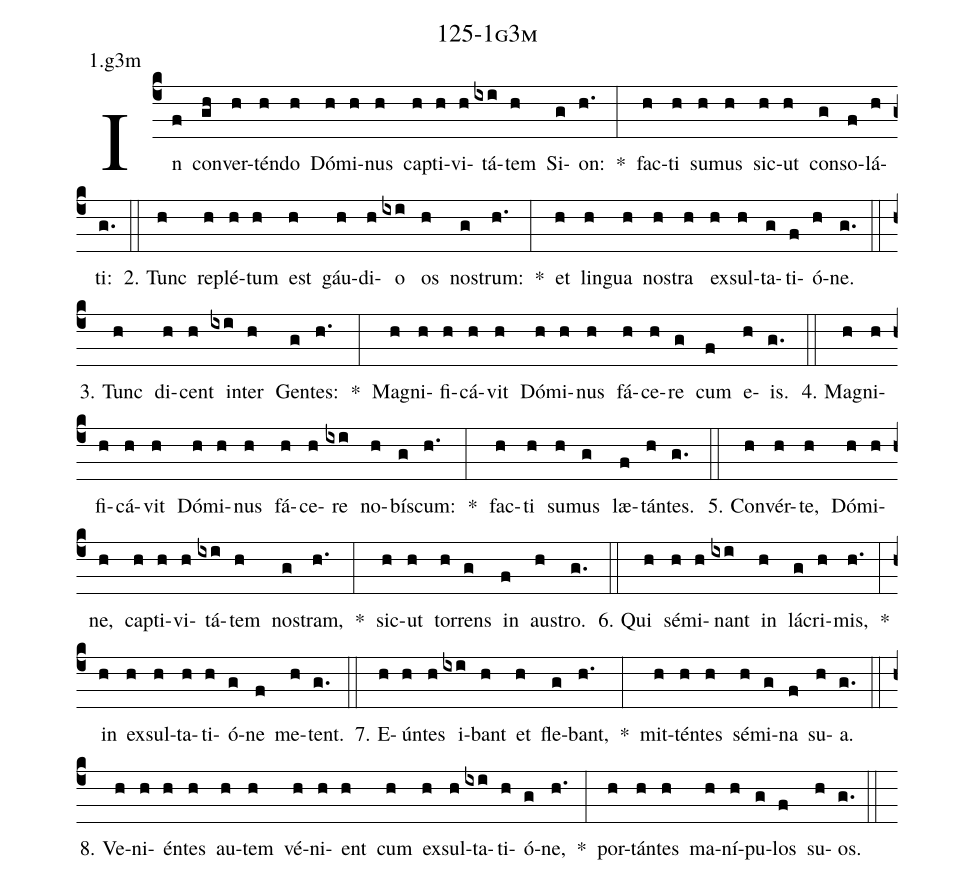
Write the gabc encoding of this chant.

name: 125-1g3m;
annotation: 1.g3m;
%%
(c4)In(f) con(gh)ver(h)tén(h)do(h) Dó(h)mi(h)nus(h) cap(h)ti(h)vi(h)tá(ixi)tem(h) Si(g)on:(h.) *(:) fac(h)ti(h) su(h)mus(h) sic(h)ut(h) con(g)so(f)lá(h)ti:(g.) (::)
2. Tunc(h) re(h)plé(h)tum(h) est(h) gáu(h)di(h)o(ixi) os(h) nos(g)trum:(h.) *(:) et(h) lin(h)gua(h) nos(h)tra(h) ex(h)sul(h)ta(g)ti(f)ó(h)ne.(g.) (::)
3. Tunc(h) di(h)cent(h) in(ixi)ter(h) Gen(g)tes:(h.) *(:) Ma(h)gni(h)fi(h)cá(h)vit(h) Dó(h)mi(h)nus(h) fá(h)ce(h)re(g) cum(f) e(h)is.(g.) (::)
4. Ma(h)gni(h)fi(h)cá(h)vit(h) Dó(h)mi(h)nus(h) fá(h)ce(h)re(ixi) no(h)bís(g)cum:(h.) *(:) fac(h)ti(h) su(h)mus(g) læ(f)tán(h)tes.(g.) (::)
5. Con(h)vér(h)te,(h) Dó(h)mi(h)ne,(h) cap(h)ti(h)vi(h)tá(ixi)tem(h) nos(g)tram,(h.) *(:) sic(h)ut(h) tor(h)rens(g) in(f) aus(h)tro.(g.) (::)
6. Qui(h) sé(h)mi(h)nant(ixi) in(h) lá(g)cri(h)mis,(h.) *(:) in(h) ex(h)sul(h)ta(h)ti(h)ó(g)ne(f) me(h)tent.(g.) (::)
7. E(h)ún(h)tes(h) i(ixi)bant(h) et(h) fle(g)bant,(h.) *(:) mit(h)tén(h)tes(h) sé(h)mi(g)na(f) su(h)a.(g.) (::)
8. Ve(h)ni(h)én(h)tes(h) au(h)tem(h) vé(h)ni(h)ent(h) cum(h) ex(h)sul(h)ta(ixi)ti(h)ó(g)ne,(h.) *(:) por(h)tán(h)tes(h) ma(h)ní(h)pu(g)los(f) su(h)os.(g.) (::)
